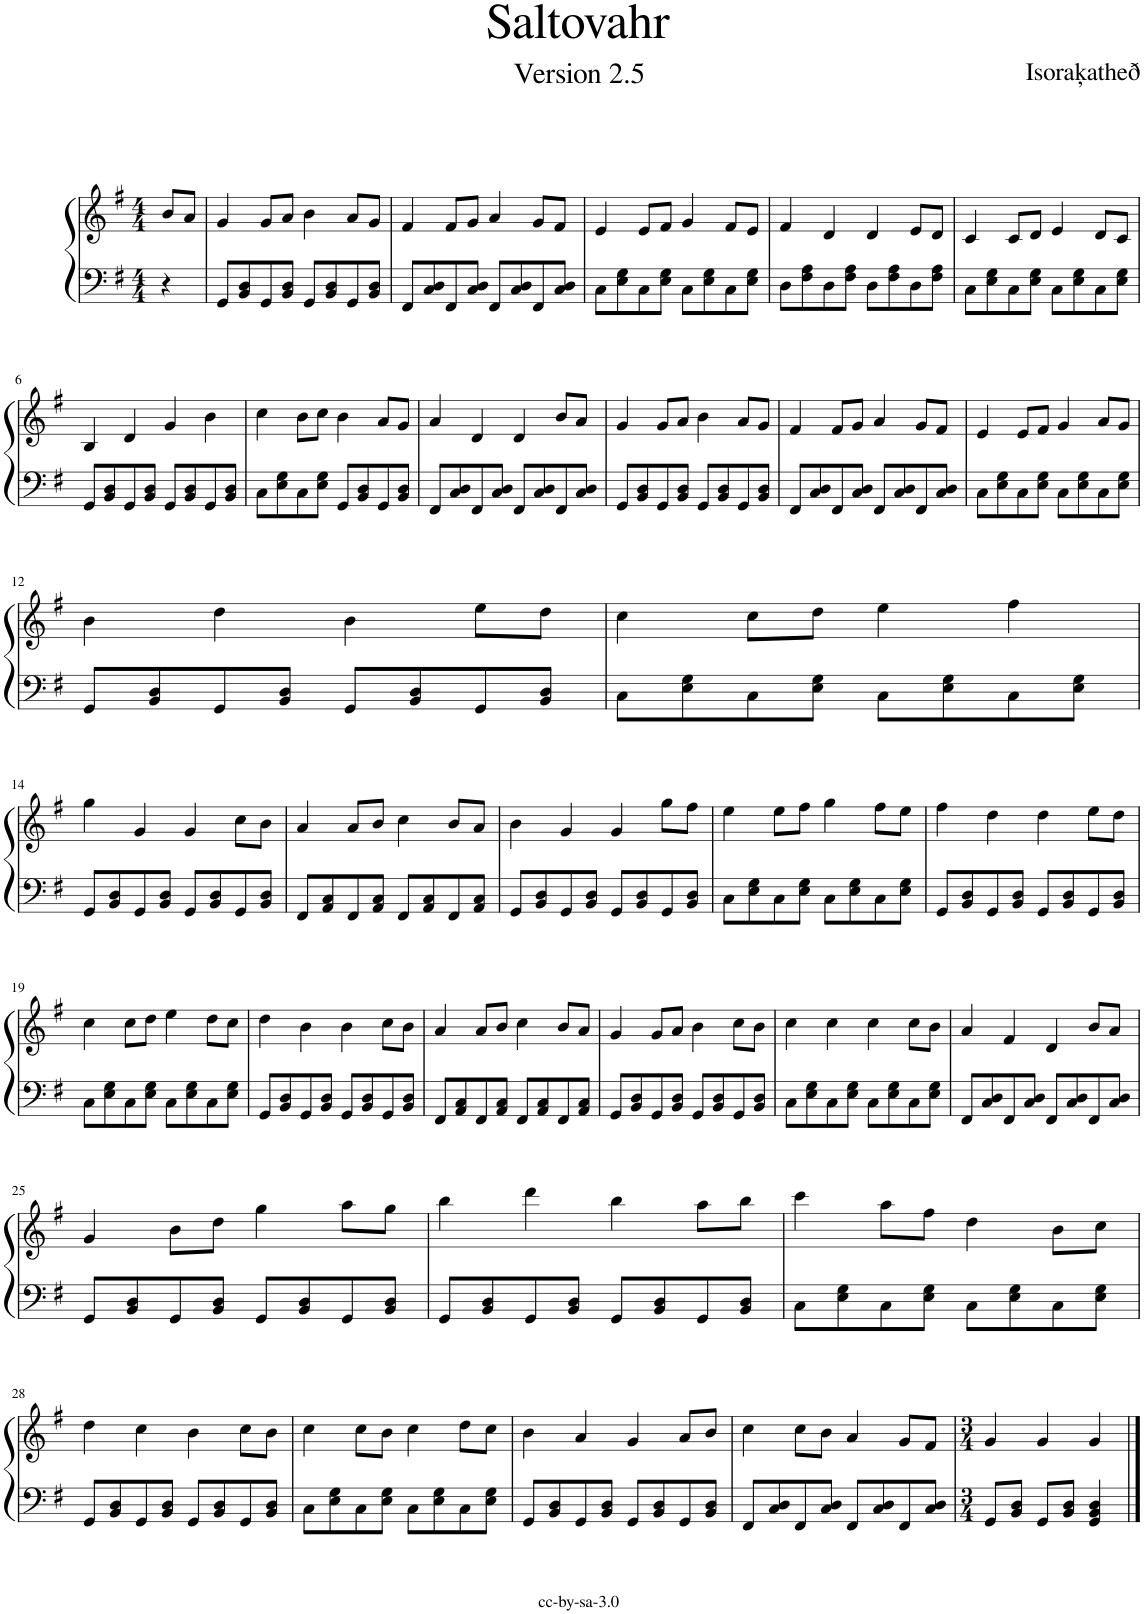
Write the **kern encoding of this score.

**kern	**kern
*part1	*part1
*staff2	*staff1
*I"Piano	*
*I'Pno	*
*clefF4	*clefG2
*k[f#]	*k[f#]
*M4/4	*M4/4
=	=
4r	8b/L
.	8a/J
=1	=1
8GG/L	4g/
8BB/ 8D/	.
8GG/	8g/L
8BB/ 8D/J	8a/J
8GG/L	4b\
8BB/ 8D/	.
8GG/	8a/L
8BB/ 8D/J	8g/J
=2	=2
8FF#/L	4f#/
8C/ 8D/	.
8FF#/	8f#/L
8C/ 8D/J	8g/J
8FF#/L	4a/
8C/ 8D/	.
8FF#/	8g/L
8C/ 8D/J	8f#/J
=3	=3
8C\L	4e/
8E\ 8G\	.
8C\	8e/L
8E\ 8G\J	8f#/J
8C\L	4g/
8E\ 8G\	.
8C\	8f#/L
8E\ 8G\J	8e/J
=4	=4
8D\L	4f#/
8F#\ 8A\	.
8D\	4d/
8F#\ 8A\J	.
8D\L	4d/
8F#\ 8A\	.
8D\	8e/L
8F#\ 8A\J	8d/J
=5	=5
8C\L	4c/
8E\ 8G\	.
8C\	8c/L
8E\ 8G\J	8d/J
8C\L	4e/
8E\ 8G\	.
8C\	8d/L
8E\ 8G\J	8c/J
!!LO:LB:g=z
=6	=6
8GG/L	4B/
8BB/ 8D/	.
8GG/	4d/
8BB/ 8D/J	.
8GG/L	4g/
8BB/ 8D/	.
8GG/	4b\
8BB/ 8D/J	.
=7	=7
8C\L	4cc\
8E\ 8G\	.
8C\	8b\L
8E\ 8G\J	8cc\J
8GG/L	4b\
8BB/ 8D/	.
8GG/	8a/L
8BB/ 8D/J	8g/J
=8	=8
8FF#/L	4a/
8C/ 8D/	.
8FF#/	4d/
8C/ 8D/J	.
8FF#/L	4d/
8C/ 8D/	.
8FF#/	8b/L
8C/ 8D/J	8a/J
=9	=9
8GG/L	4g/
8BB/ 8D/	.
8GG/	8g/L
8BB/ 8D/J	8a/J
8GG/L	4b\
8BB/ 8D/	.
8GG/	8a/L
8BB/ 8D/J	8g/J
=10	=10
8FF#/L	4f#/
8C/ 8D/	.
8FF#/	8f#/L
8C/ 8D/J	8g/J
8FF#/L	4a/
8C/ 8D/	.
8FF#/	8g/L
8C/ 8D/J	8f#/J
=11	=11
8C\L	4e/
8E\ 8G\	.
8C\	8e/L
8E\ 8G\J	8f#/J
8C\L	4g/
8E\ 8G\	.
8C\	8a/L
8E\ 8G\J	8g/J
!!LO:LB:g=z
=12	=12
8GG/L	4b\
8BB/ 8D/	.
8GG/	4dd\
8BB/ 8D/J	.
8GG/L	4b\
8BB/ 8D/	.
8GG/	8ee\L
8BB/ 8D/J	8dd\J
=13	=13
8C\L	4cc\
8E\ 8G\	.
8C\	8cc\L
8E\ 8G\J	8dd\J
8C\L	4ee\
8E\ 8G\	.
8C\	4ff#\
8E\ 8G\J	.
!!LO:LB:g=z
=14	=14
8GG/L	4gg\
8BB/ 8D/	.
8GG/	4g/
8BB/ 8D/J	.
8GG/L	4g/
8BB/ 8D/	.
8GG/	8cc\L
8BB/ 8D/J	8b\J
=15	=15
8FF#/L	4a/
8AA/ 8C/	.
8FF#/	8a/L
8AA/ 8C/J	8b/J
8FF#/L	4cc\
8AA/ 8C/	.
8FF#/	8b/L
8AA/ 8C/J	8a/J
=16	=16
8GG/L	4b\
8BB/ 8D/	.
8GG/	4g/
8BB/ 8D/J	.
8GG/L	4g/
8BB/ 8D/	.
8GG/	8gg\L
8BB/ 8D/J	8ff#\J
=17	=17
8C\L	4ee\
8E\ 8G\	.
8C\	8ee\L
8E\ 8G\J	8ff#\J
8C\L	4gg\
8E\ 8G\	.
8C\	8ff#\L
8E\ 8G\J	8ee\J
=18	=18
8GG/L	4ff#\
8BB/ 8D/	.
8GG/	4dd\
8BB/ 8D/J	.
8GG/L	4dd\
8BB/ 8D/	.
8GG/	8ee\L
8BB/ 8D/J	8dd\J
!!LO:LB:g=z
=19	=19
8C\L	4cc\
8E\ 8G\	.
8C\	8cc\L
8E\ 8G\J	8dd\J
8C\L	4ee\
8E\ 8G\	.
8C\	8dd\L
8E\ 8G\J	8cc\J
=20	=20
8GG/L	4dd\
8BB/ 8D/	.
8GG/	4b\
8BB/ 8D/J	.
8GG/L	4b\
8BB/ 8D/	.
8GG/	8cc\L
8BB/ 8D/J	8b\J
=21	=21
8FF#/L	4a/
8AA/ 8C/	.
8FF#/	8a/L
8AA/ 8C/J	8b/J
8FF#/L	4cc\
8AA/ 8C/	.
8FF#/	8b/L
8AA/ 8C/J	8a/J
=22	=22
8GG/L	4g/
8BB/ 8D/	.
8GG/	8g/L
8BB/ 8D/J	8a/J
8GG/L	4b\
8BB/ 8D/	.
8GG/	8cc\L
8BB/ 8D/J	8b\J
=23	=23
8C\L	4cc\
8E\ 8G\	.
8C\	4cc\
8E\ 8G\J	.
8C\L	4cc\
8E\ 8G\	.
8C\	8cc\L
8E\ 8G\J	8b\J
=24	=24
8FF#/L	4a/
8C/ 8D/	.
8FF#/	4f#/
8C/ 8D/J	.
8FF#/L	4d/
8C/ 8D/	.
8FF#/	8b/L
8C/ 8D/J	8a/J
!!LO:LB:g=z
=25	=25
8GG/L	4g/
8BB/ 8D/	.
8GG/	8b\L
8BB/ 8D/J	8dd\J
8GG/L	4gg\
8BB/ 8D/	.
8GG/	8aa\L
8BB/ 8D/J	8gg\J
=26	=26
8GG/L	4bb\
8BB/ 8D/	.
8GG/	4ddd\
8BB/ 8D/J	.
8GG/L	4bb\
8BB/ 8D/	.
8GG/	8aa\L
8BB/ 8D/J	8bb\J
=27	=27
8C\L	4ccc\
8E\ 8G\	.
8C\	8aa\L
8E\ 8G\J	8ff#\J
8C\L	4dd\
8E\ 8G\	.
8C\	8b\L
8E\ 8G\J	8cc\J
!!LO:LB:g=z
=28	=28
8GG/L	4dd\
8BB/ 8D/	.
8GG/	4cc\
8BB/ 8D/J	.
8GG/L	4b\
8BB/ 8D/	.
8GG/	8cc\L
8BB/ 8D/J	8b\J
=29	=29
8C\L	4cc\
8E\ 8G\	.
8C\	8cc\L
8E\ 8G\J	8b\J
8C\L	4cc\
8E\ 8G\	.
8C\	8dd\L
8E\ 8G\J	8cc\J
=30	=30
8GG/L	4b\
8BB/ 8D/	.
8GG/	4a/
8BB/ 8D/J	.
8GG/L	4g/
8BB/ 8D/	.
8GG/	8a/L
8BB/ 8D/J	8b/J
=31	=31
8FF#/L	4cc\
8C/ 8D/	.
8FF#/	8cc\L
8C/ 8D/J	8b\J
8FF#/L	4a/
8C/ 8D/	.
8FF#/	8g/L
8C/ 8D/J	8f#/J
=32	=32
*M3/4	*M3/4
8GG/L	4g/
8BB/ 8D/J	.
8GG/L	4g/
8BB/ 8D/J	.
4GG/ 4BB/ 4D/	4g/
==	==
*-	*-
